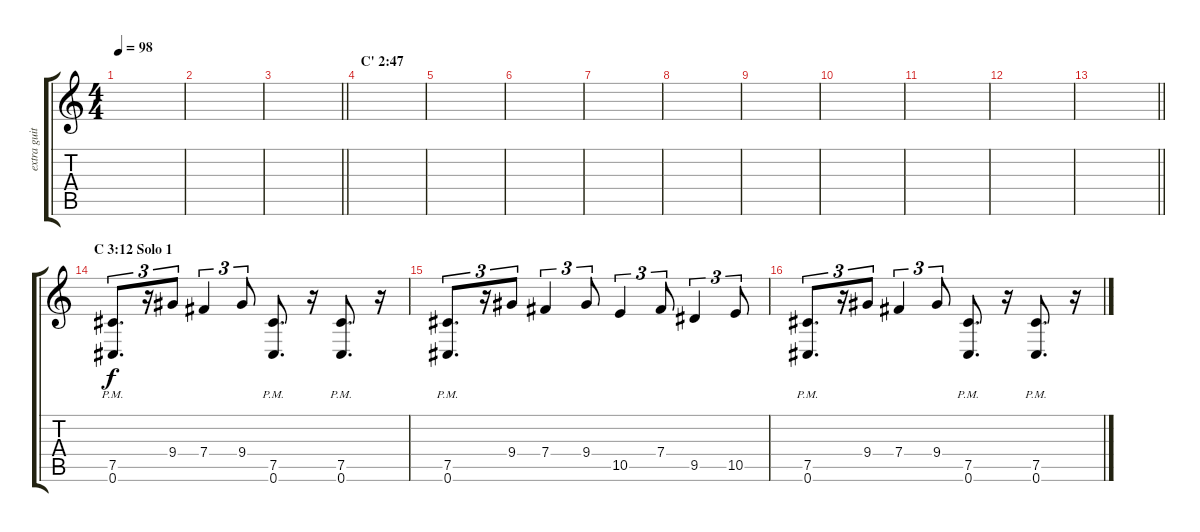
\track ("extra guitar" "extra guit") {instrument overdrivenguitar}
\staff {score tabs}
\tuning (Db4 Ab3 E3 B2 Gb2 Db2) {hide}
\ts (4 4)
\tempo 98
\clef g2
\ks c
|
|
\barLineRight lightlight
|
\section ("" "C' 2:47")
|
|
|
|
|
|
|
|
|
\barLineRight lightlight
|
\section ("" "C 3:12 Solo 1")
(7.5{pm} 0.6{pm}).8{d tu (3 2)} r.16{tu (3 2)} 9.4.8{tu (3 2)} 7.4.4{tu (3 2)} 9.4.8{tu (3 2)} (7.5{pm} 0.6{pm}).8{d} r.16 (7.5{pm} 0.6{pm}).8{d} r.16 |
(7.5{pm} 0.6{pm}).8{d tu (3 2)} r.16{tu (3 2)} 9.4.8{tu (3 2)} 7.4.4{tu (3 2)} 9.4.8{tu (3 2)} 10.5.4{tu (3 2)} 7.4.8{tu (3 2)} 9.5.4{tu (3 2)} 10.5.8{tu (3 2)} |
(7.5{pm} 0.6{pm}).8{d tu (3 2)} r.16{tu (3 2)} 9.4.8{tu (3 2)} 7.4.4{tu (3 2)} 9.4.8{tu (3 2)} (7.5{pm} 0.6{pm}).8{d} r.16 (7.5{pm} 0.6{pm}).8{d} r.16
